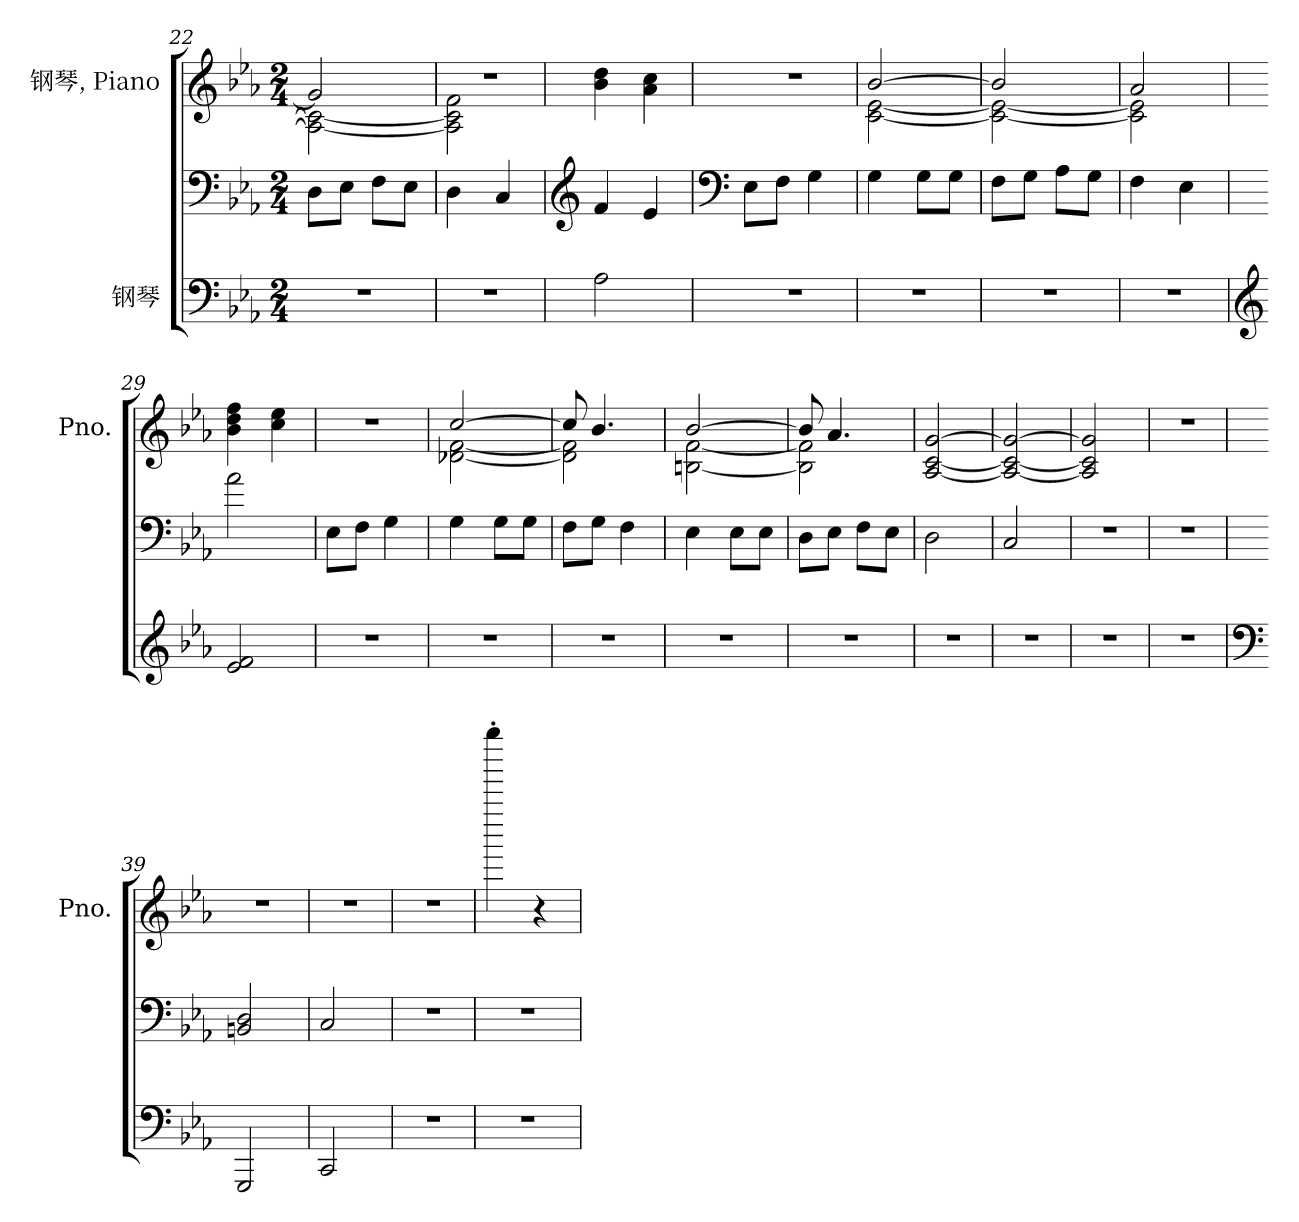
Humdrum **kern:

**kern	**kern	**kern
*part2	*part2	*part1
*staff3	*staff2	*staff1
*I"钢琴	*	*I"钢琴, Piano
*	*	*I'Pno.
*clefF4	*clefF4	*clefG2
*k[b-e-a-]	*k[b-e-a-]	*k[b-e-a-]
*M2/4	*M2/4	*M2/4
=22	=22	=22
*	*	*^
2r	8D\L	2g/]	2A-\_ 2c\_
.	8E-\J	.	.
.	8F\L	.	.
.	8E-\J	.	.
=23	=23	=23	=23
2r	4D\	2r	2A-\] 2c\] 2f\
.	4C/	.	.
*	*	*v	*v
=24	=24	=24
*	*clefG2	*
2A-\	4f/	4b-\ 4dd\
.	4e-/	4a-\ 4cc\
=25	=25	=25
*	*clefF4	*
2r	8E-\L	2r
.	8F\J	.
.	4G\	.
=26	=26	=26
*	*	*^
2r	4G\	[2b-/	[2c\ [2e-\
.	8G\L	.	.
.	8G\J	.	.
=27	=27	=27	=27
2r	8F\L	2b-/]	2c\_ 2e-\_
.	8G\J	.	.
.	8A-\L	.	.
.	8G\J	.	.
=28	=28	=28	=28
2r	4F\	2a-/	2c\] 2e-\]
.	4E-\	.	.
*	*	*v	*v
=29	=29	=29
*clefG2	*	*
2e-/ 2f/	2a-\	4b-\ 4dd\ 4ff\
.	.	4cc\ 4ee-\
!!LO:LB:g=z
=30	=30	=30
2r	8E-\L	2r
.	8F\J	.
.	4G\	.
=31	=31	=31
*	*	*^
2r	4G\	[2cc/	[2d-X\ [2f\
.	8G\L	.	.
.	8G\J	.	.
=32	=32	=32	=32
2r	8F\L	8cc/]	2d-\] 2f\]
.	8G\J	4.b-/	.
.	4F\	.	.
=33	=33	=33	=33
2r	4E-\	[2b-/	[2Bn\ [2f\
.	8E-\L	.	.
.	8E-\J	.	.
=34	=34	=34	=34
2r	8D\L	8b-/]	2B\] 2f\]
.	8E-\J	4.a-/	.
.	8F\L	.	.
.	8E-\J	.	.
*	*	*v	*v
=35	=35	=35
2r	2D\	[2A-/ [2c/ [2g/
=36	=36	=36
2r	2C/	2A-/_ 2c/_ 2g/_
=37	=37	=37
2r	2r	2A-/] 2c/] 2g/]
=38	=38	=38
2r	2r	2r
=39	=39	=39
*clefF4	*	*
2GGG/	2BBn/ 2D/	2r
=40	=40	=40
2CC/	2C/	2r
!!LO:PB:g=z
=41	=41	=41
2r	2r	2r
=42	=42	=42
2r	2r	4gggggg'\
.	.	4r
=	=	=
*-	*-	*-
